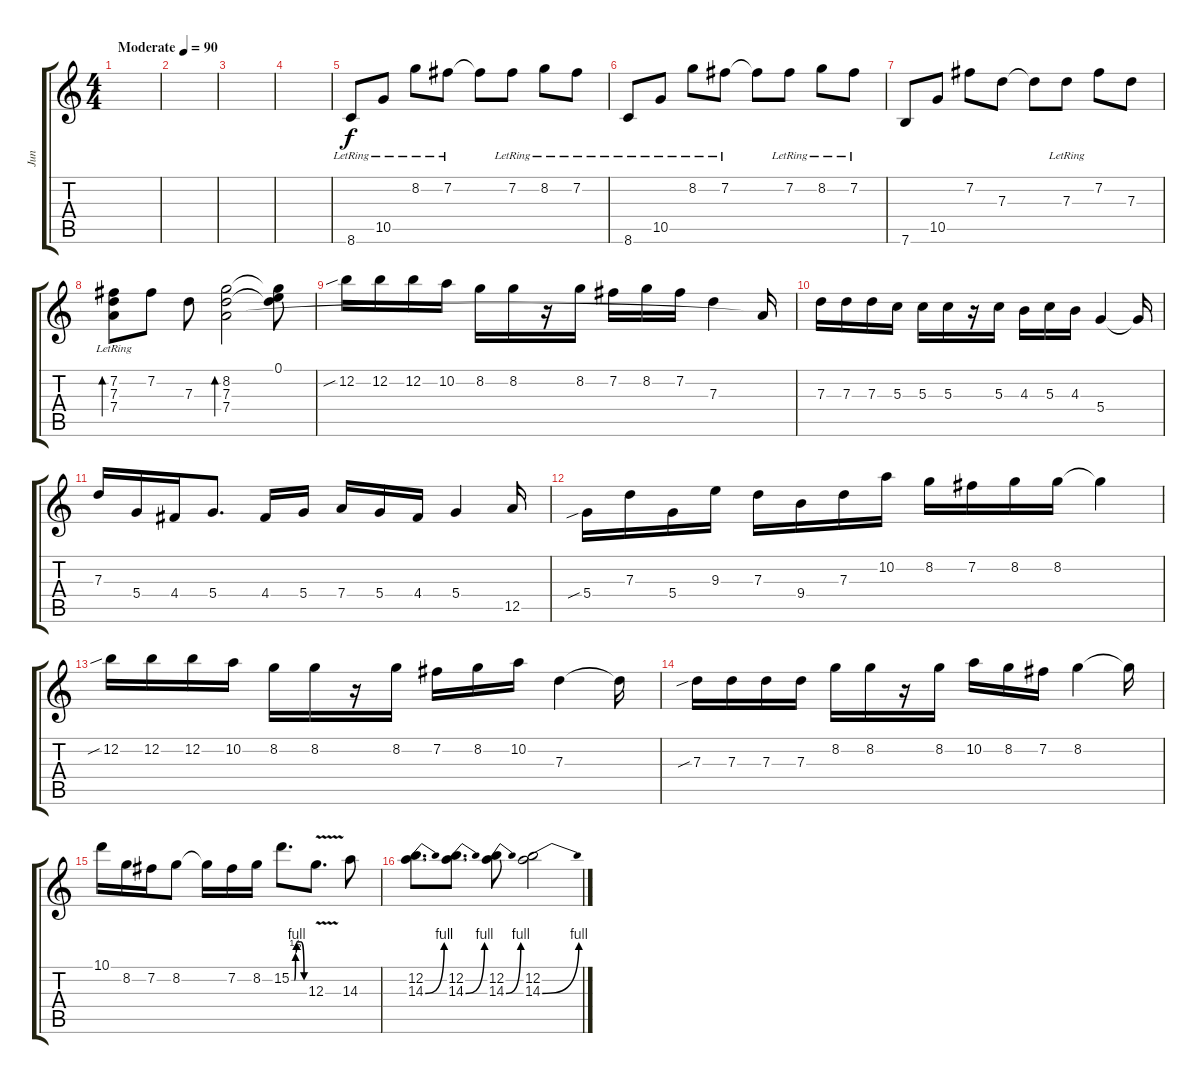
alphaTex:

\track ("Jun" "Jun") {instrument distortionguitar}
\staff {score tabs}
\tuning (E4 B3 G3 D3 A2 E2) {hide}
\ts (4 4)
\tempo (90 "Moderate")
\clef g2
\ks c
|
|
|
|
8.6{lr}.8{balance 16 instrument electricguitarclean} 10.5{lr}.8 8.2{lr}.8 7.2{lr}.8 7.2{t}.8 7.2{lr}.8 8.2{lr}.8 7.2{lr}.8 |
8.6{lr}.8 10.5{lr}.8 8.2{lr}.8 7.2{lr}.8 7.2{t}.8 7.2{lr}.8 8.2{lr}.8 7.2{lr}.8 |
7.6.8 10.5.8 7.2.8 7.3.8 7.3{t}.8 7.3{lr}.8 7.2.8 7.3.8 |
(7.2 7.3 7.4{lr}).8{bd 60} 7.2.8 7.3.8 (8.2 7.3 7.4).2{bd 240} (0.1 8.2{t} 7.3{t}).8 |
12.2{sib}.16{volume 16 balance 8 instrument distortionguitar} 12.2.16 12.2.16 10.2.16 8.2.16 8.2.16 r.16 8.2.16 7.2.16 8.2.16 7.2.16 7.3.4 7.4{t}.16 |
7.3.16 7.3.16 7.3.16 5.3.16 5.3.16 5.3.16 r.16 5.3.16 4.3.16 5.3.16 4.3.16 5.4.4 5.4{t}.16 |
7.3.16 5.4.16 4.4.16 5.4.8{d} 4.4.16 5.4.16 7.4.16 5.4.16 4.4.16 5.4.4 12.5.16 |
5.4{sib}.16 7.3.16 5.4.16 9.3.16 7.3.16 9.4.16 7.3.16 10.2.16 8.2.16 7.2.16 8.2.16 8.2.16 8.2{t}.4 |
12.2{sib}.16 12.2.16 12.2.16 10.2.16 8.2.16 8.2.16 r.16 8.2.16 7.2.16 8.2.16 10.2.16 7.3.4 7.3{t}.16 |
7.3{sib}.16 7.3.16 7.3.16 7.3.16 8.2.16 8.2.16 r.16 8.2.16 10.2.16 8.2.16 7.2.16 8.2.4 8.2{t}.16 |
10.1.16 8.2.16 7.2.16 8.2.8 8.2{t}.16 7.2.16 8.2.16 15.2{be (custom 0 0 10 0 15 0 20 2 25 4 30 4 45 4 60 0)}.8{d} 12.3{v}.8{d} 14.3.8 |
(12.2 14.3{be (bend 0 0 60 4)}).8{d} (12.2 14.3{be (bend 0 0 60 4)}).8{d} (12.2 14.3{be (bend 0 0 60 4)}).8 (12.2 14.3{be (bend 0 0 60 4)}).2
